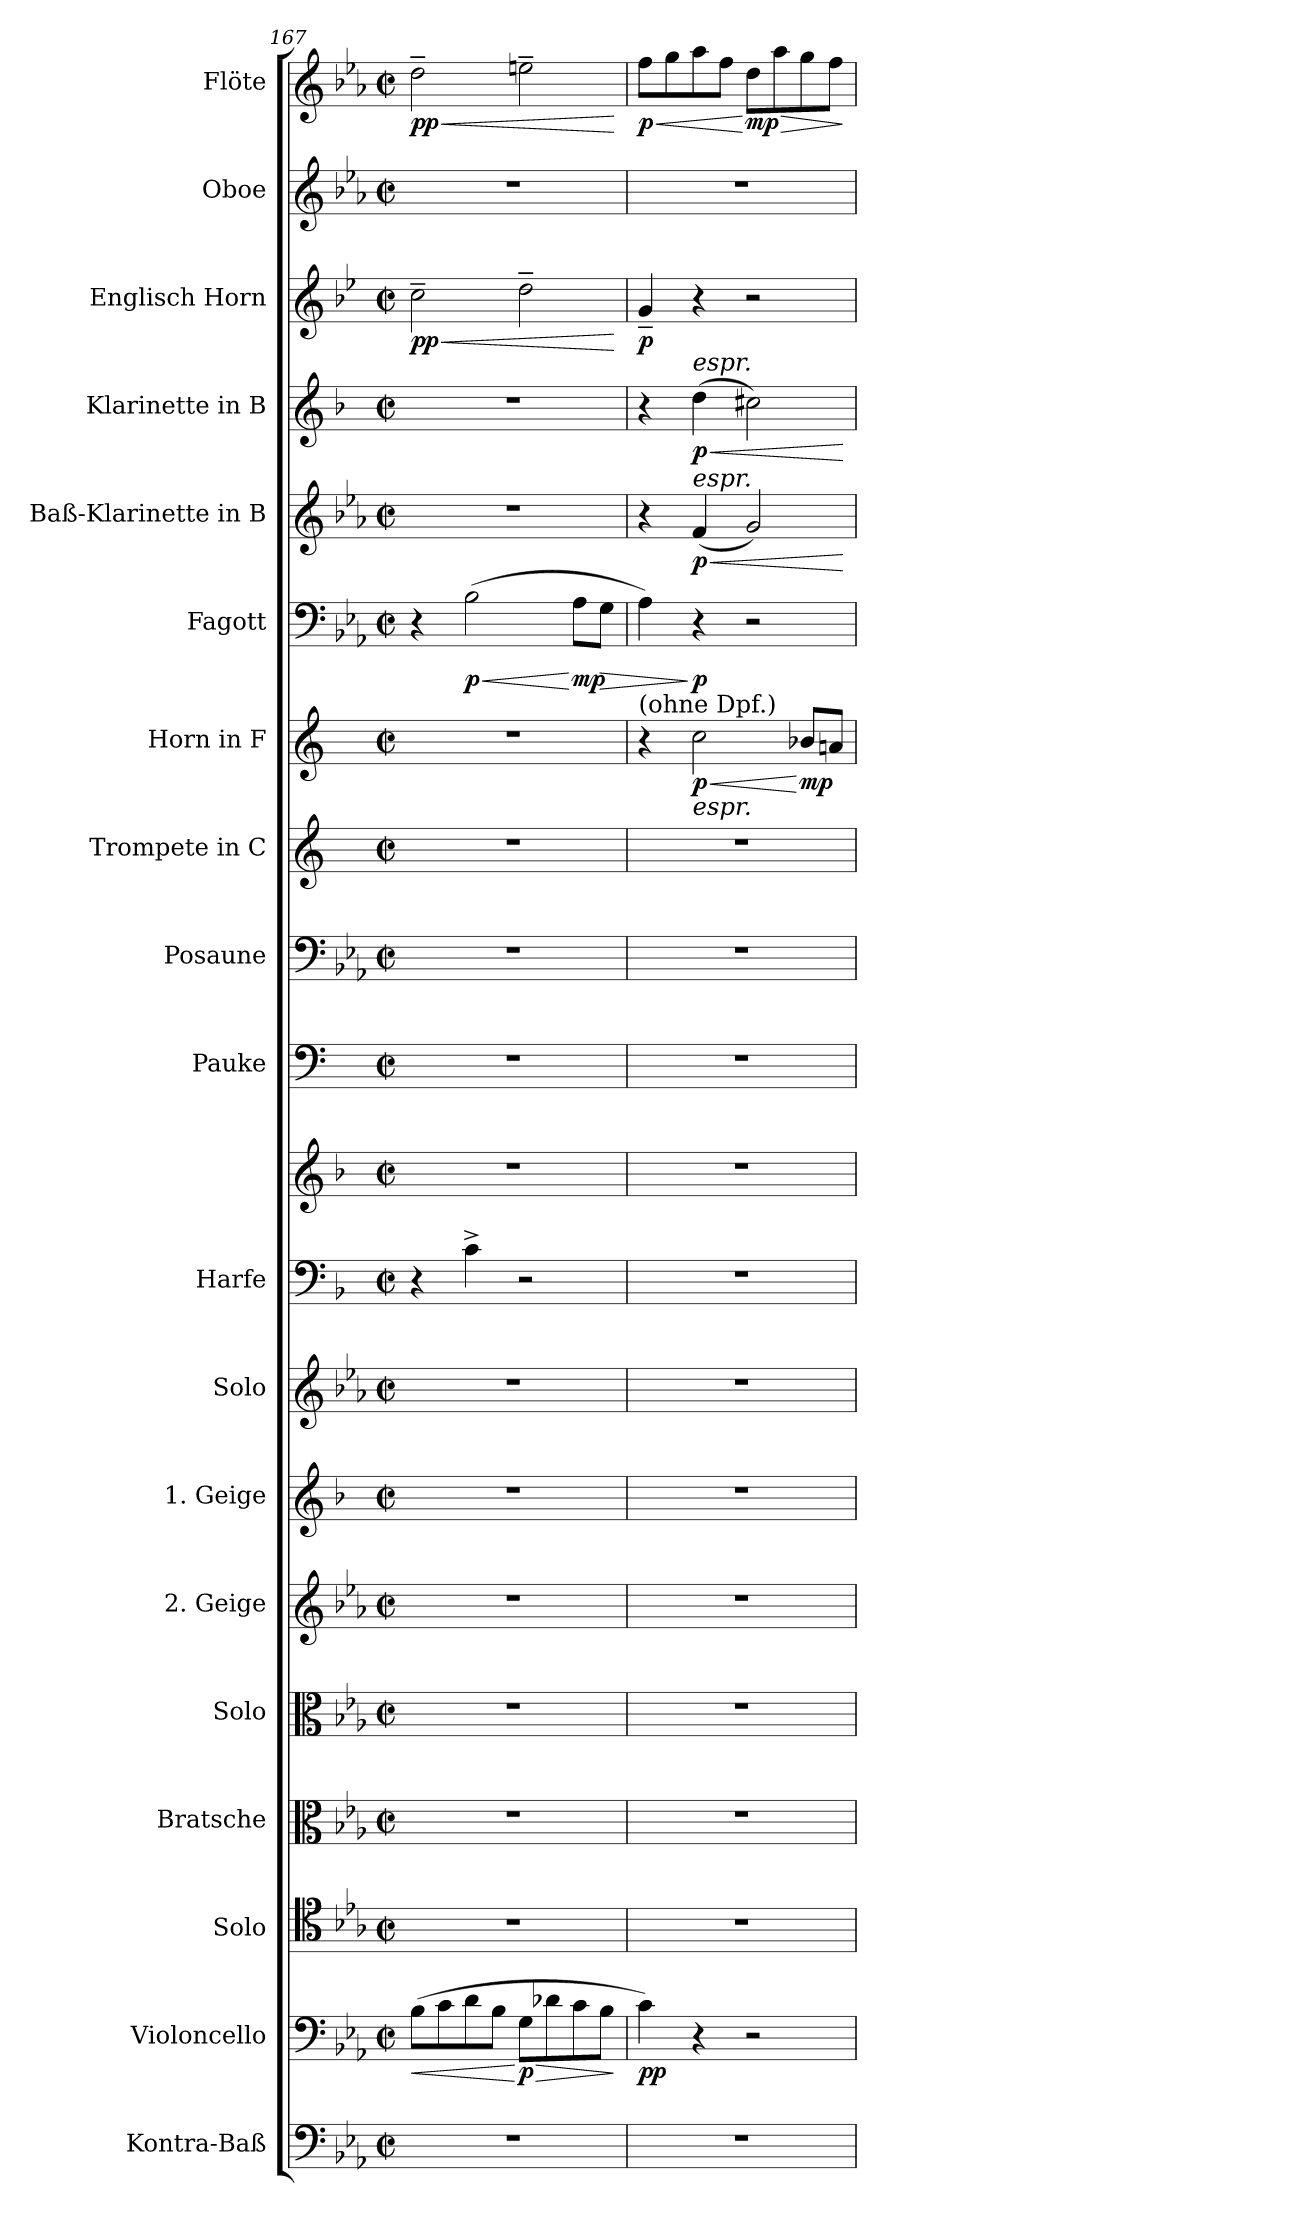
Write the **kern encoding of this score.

**kern	**kern	**dynam	**kern	**kern	**kern	**kern	**kern	**kern	**kern	**kern	**kern	**kern	**kern	**kern	**dynam	**kern	**dynam	**kern	**dynam	**kern	**dynam	**kern	**dynam	**kern	**kern	**dynam
*part19	*part18	*part18	*part17	*part16	*part15	*part14	*part13	*part12	*part11	*part11	*part10	*part9	*part8	*part7	*part7	*part6	*part6	*part5	*part5	*part4	*part4	*part3	*part3	*part2	*part1	*part1
*staff20	*staff19	*staff19	*staff18	*staff17	*staff16	*staff15	*staff14	*staff13	*staff12	*staff11	*staff10	*staff9	*staff8	*staff7	*staff7	*staff6	*staff6	*staff5	*staff5	*staff4	*staff4	*staff3	*staff3	*staff2	*staff1	*staff1
*I"Kontra-Baß	*I"Violoncello	*	*I"Solo	*I"Bratsche	*I"Solo	*I"2. Geige	*I"1. Geige	*I"Solo	*I"Harfe	*	*I"Pauke	*I"Posaune	*I"Trompete in C	*I"Horn in F	*	*I"Fagott	*	*I"Baß-Klarinette in B	*	*I"Klarinette in B	*	*I"Englisch Horn	*	*I"Oboe	*I"Flöte	*
*	*I'Vlc.	*	*I'Solo	*I'Br.	*I'Solo	*I'2. Gg	*I'1. Gg.	*I'Solo	*I'Hrf.	*	*I'Pk.	*I'Pos.	*I'Trp.	*I'Hr. F	*	*I'Fg.	*	*	*	*I'Kl. B	*	*I'E. H.	*	*I'Ob.	*I'Fl.	*
*clefF4	*clefF4	*	*clefC4	*clefC3	*clefC3	*clefG2	*clefG2	*clefG2	*clefF4	*clefG2	*clefF4	*clefF4	*clefG2	*clefG2	*	*clefF4	*	*clefG2	*	*clefG2	*	*clefG2	*	*clefG2	*clefG2	*
*ITrd7c12	*	*	*	*	*	*	*ITrd1c2	*	*ITrd1c2	*ITrd1c2	*	*	*	*ITrd4c7	*	*	*	*ITrd8c14	*	*ITrd1c2	*	*ITrd4c7	*	*	*	*
*k[b-e-a-]	*k[b-e-a-]	*	*k[b-e-a-]	*k[b-e-a-]	*k[b-e-a-]	*k[b-e-a-]	*k[b-e-a-]	*k[b-e-a-]	*k[b-e-a-]	*k[b-e-a-]	*k[]	*k[b-e-a-]	*k[]	*k[b-]	*	*k[b-e-a-]	*	*k[b-e-a-]	*	*k[b-e-a-]	*	*k[b-e-a-]	*	*k[b-e-a-]	*k[b-e-a-]	*
*M2/2	*M2/2	*	*M2/2	*M2/2	*M2/2	*M2/2	*M2/2	*M2/2	*M2/2	*M2/2	*M2/2	*M2/2	*M2/2	*M2/2	*	*M2/2	*	*M2/2	*	*M2/2	*	*M2/2	*	*M2/2	*M2/2	*
*met(c|)	*met(c|)	*	*met(c|)	*met(c|)	*met(c|)	*met(c|)	*met(c|)	*met(c|)	*met(c|)	*met(c|)	*met(c|)	*met(c|)	*met(c|)	*met(c|)	*	*met(c|)	*	*met(c|)	*	*met(c|)	*	*met(c|)	*	*met(c|)	*met(c|)	*
=167	=167	=167	=167	=167	=167	=167	=167	=167	=167	=167	=167	=167	=167	=167	=167	=167	=167	=167	=167	=167	=167	=167	=167	=167	=167	=167
!	!	!LO:HP:b	!	!	!	!	!	!	!	!	!	!	!	!	!	!	!	!	!	!	!	!	!LO:HP:b	!	!	!LO:HP:b
!	!	!	!	!	!	!	!	!	!	!	!	!	!	!	!	!	!	!	!	!	!	!	!LO:DY:n=1:b	!	!	!LO:DY:n=1:b
1r	(>8B-\L	<	1r	1r	1r	1r	1r	1r	4r	1r	1r	1r	1r	1r	.	4r	.	1r	.	1r	.	2f~\	< pp	1r	2dd~\	< pp
.	8c\	.	.	.	.	.	.	.	.	.	.	.	.	.	.	.	.	.	.	.	.	.	.	.	.	.
!	!	!	!	!	!	!	!	!	!	!	!	!	!	!	!	!	!LO:HP:b	!	!	!	!	!	!	!	!	!
!	!	!	!	!	!	!	!	!	!	!	!	!	!	!	!	!	!LO:DY:n=1:b	!	!	!	!	!	!	!	!	!
.	8d\	.	.	.	.	.	.	.	4B-^\	.	.	.	.	.	.	(>2B-\	< p	.	.	.	.	.	.	.	.	.
.	8B-\J	.	.	.	.	.	.	.	.	.	.	.	.	.	.	.	.	.	.	.	.	.	.	.	.	.
!	!	!LO:HP:n=1:b	!	!	!	!	!	!	!	!	!	!	!	!	!	!	!	!	!	!	!	!	!	!	!	!
!	!	!LO:DY:n=1:b	!	!	!	!	!	!	!	!	!	!	!	!	!	!	!	!	!	!	!	!	!	!	!	!
.	8G\L	[ > p	.	.	.	.	.	.	2r	.	.	.	.	.	.	.	.	.	.	.	.	2g~\	.	.	2een~\	.
.	8d-X\	.	.	.	.	.	.	.	.	.	.	.	.	.	.	.	.	.	.	.	.	.	.	.	.	.
!	!	!	!	!	!	!	!	!	!	!	!	!	!	!	!	!	!LO:DY:n=2:b	!	!	!	!	!	!	!	!	!
.	8c\	.	.	.	.	.	.	.	.	.	.	.	.	.	.	8A-\L	[ mp	.	.	.	.	.	.	.	.	.
!	!	!	!	!	!	!	!	!	!	!	!	!	!	!	!	!	!LO:HP:b	!	!	!	!	!	!	!	!	!
.	8B-\J	.	.	.	.	.	.	.	.	.	.	.	.	.	.	8G\J	>	.	.	.	.	.	.	.	.	.
.	.	]	.	.	.	.	.	.	.	.	.	.	.	.	.	.	.	.	.	.	.	.	[	.	.	[
=168	=168	=168	=168	=168	=168	=168	=168	=168	=168	=168	=168	=168	=168	=168	=168	=168	=168	=168	=168	=168	=168	=168	=168	=168	=168	=168
!	!	!	!	!	!	!	!	!	!	!	!	!	!	!LO:TX:a:t=(ohne Dpf.)	!	!	!	!	!	!	!	!	!	!	!	!
!	!	!LO:DY:b	!	!	!	!	!	!	!	!	!	!	!	!	!	!	!	!	!	!	!	!	!LO:DY:b	!	!	!LO:HP:b
!	!	!	!	!	!	!	!	!	!	!	!	!	!	!	!	!	!	!	!	!	!	!	!	!	!	!LO:DY:n=1:b
1r	4c\)	pp	1r	1r	1r	1r	1r	1r	1r	1r	1r	1r	1r	4r	.	4A-\)	.	4r	.	4r	.	4c~/	p	1r	8ff\L	< p
.	.	.	.	.	.	.	.	.	.	.	.	.	.	.	.	.	.	.	.	.	.	.	.	.	8gg\	.
!	!	!	!	!	!	!	!	!	!	!	!	!	!	!	!	!	!	!	!	!LO:TX:a:i:t=espr.	!	!	!	!	!	!
!	!	!	!	!	!	!	!	!	!	!	!	!	!	!	!	!	!	!LO:TX:a:i:t=espr.	!	!	!	!	!	!	!	!
!	!	!	!	!	!	!	!	!	!	!	!	!	!	!LO:TX:b:i:t=espr.	!	!	!	!	!	!	!	!	!	!	!	!
!	!	!	!	!	!	!	!	!	!	!	!	!	!	!	!LO:HP:b	!	!	!	!LO:HP:b	!	!LO:HP:b	!	!	!	!	!
!	!	!	!	!	!	!	!	!	!	!	!	!	!	!	!LO:DY:n=1:b	!	!LO:DY:n=1:b	!	!LO:DY:n=1:b	!	!LO:DY:n=1:b	!	!	!	!	!
.	4r	.	.	.	.	.	.	.	.	.	.	.	.	2f\	< p	4r	] p	(<4F/	< p	(>4cc\	< p	4r	.	.	8aa-\	.
.	.	.	.	.	.	.	.	.	.	.	.	.	.	.	.	.	.	.	.	.	.	.	.	.	8ff\J	.
!	!	!	!	!	!	!	!	!	!	!	!	!	!	!	!	!	!	!	!	!	!	!	!	!	!	!LO:HP:n=1:b
!	!	!	!	!	!	!	!	!	!	!	!	!	!	!	!	!	!	!	!	!	!	!	!	!	!	!LO:DY:n=2:b
.	2r	.	.	.	.	.	.	.	.	.	.	.	.	.	.	2r	.	2G/)	.	2bn\)	.	2r	.	.	8dd\L	[ > mp
.	.	.	.	.	.	.	.	.	.	.	.	.	.	.	.	.	.	.	.	.	.	.	.	.	8aa-\	.
!	!	!	!	!	!	!	!	!	!	!	!	!	!	!	!LO:DY:n=2:b	!	!	!	!	!	!	!	!	!	!	!
.	.	.	.	.	.	.	.	.	.	.	.	.	.	8e-X/L	[ mp	.	.	.	.	.	.	.	.	.	8gg\	.
.	.	.	.	.	.	.	.	.	.	.	.	.	.	8dn/J	.	.	.	.	.	.	.	.	.	.	8ff\J	.
.	.	.	.	.	.	.	.	.	.	.	.	.	.	.	.	.	.	.	[	.	[	.	.	.	.	]
=	=	=	=	=	=	=	=	=	=	=	=	=	=	=	=	=	=	=	=	=	=	=	=	=	=	=
*-	*-	*-	*-	*-	*-	*-	*-	*-	*-	*-	*-	*-	*-	*-	*-	*-	*-	*-	*-	*-	*-	*-	*-	*-	*-	*-
